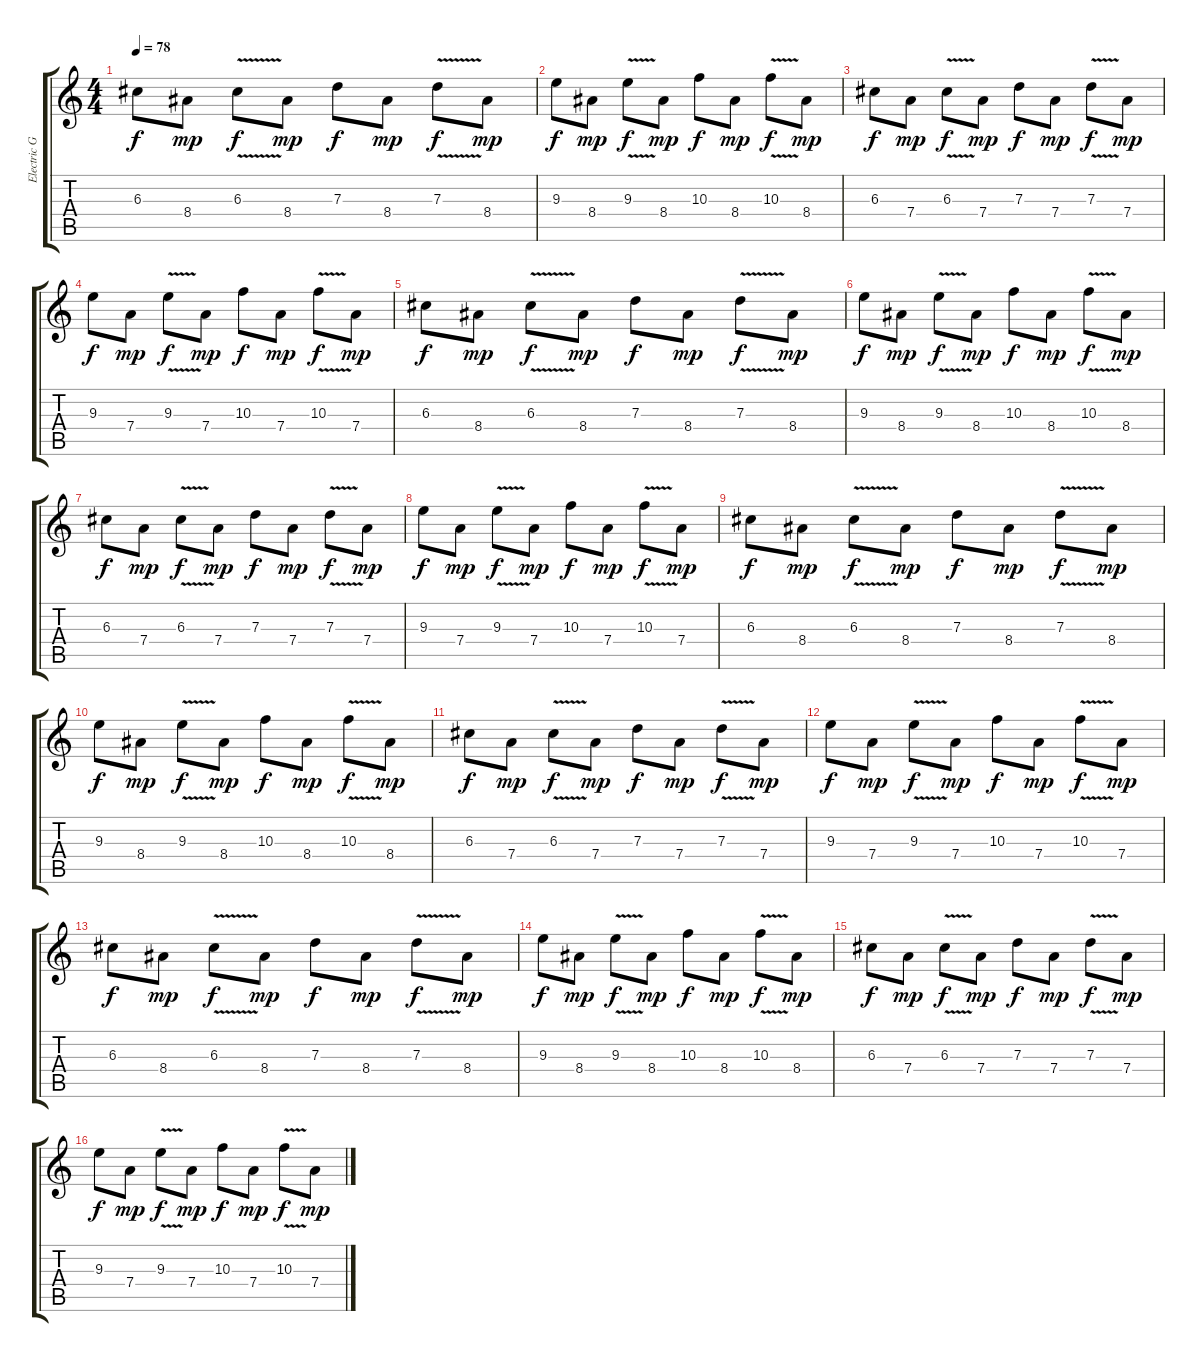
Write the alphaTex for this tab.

\track ("Electric Guitar 1" "Electric G") {instrument electricguitarjazz}
\staff {score tabs}
\tuning (E4 B3 G3 D3 A2 E2) {hide}
\ts (4 4)
\tempo 78
\clef g2
\ks c
6.3.8{dy f} 8.4.8{dy mp} 6.3{v}.8{dy f} 8.4.8{dy mp} 7.3.8{dy f} 8.4.8{dy mp} 7.3{v}.8{dy f} 8.4.8{dy mp} |
9.3.8{dy f} 8.4.8{dy mp} 9.3{v}.8{dy f} 8.4.8{dy mp} 10.3.8{dy f} 8.4.8{dy mp} 10.3{v}.8{dy f} 8.4.8{dy mp} |
6.3.8{dy f} 7.4.8{dy mp} 6.3{v}.8{dy f} 7.4.8{dy mp} 7.3.8{dy f} 7.4.8{dy mp} 7.3{v}.8{dy f} 7.4.8{dy mp} |
9.3.8{dy f} 7.4.8{dy mp} 9.3{v}.8{dy f} 7.4.8{dy mp} 10.3.8{dy f} 7.4.8{dy mp} 10.3{v}.8{dy f} 7.4.8{dy mp} |
6.3.8{dy f} 8.4.8{dy mp} 6.3{v}.8{dy f} 8.4.8{dy mp} 7.3.8{dy f} 8.4.8{dy mp} 7.3{v}.8{dy f} 8.4.8{dy mp} |
9.3.8{dy f} 8.4.8{dy mp} 9.3{v}.8{dy f} 8.4.8{dy mp} 10.3.8{dy f} 8.4.8{dy mp} 10.3{v}.8{dy f} 8.4.8{dy mp} |
6.3.8{dy f} 7.4.8{dy mp} 6.3{v}.8{dy f} 7.4.8{dy mp} 7.3.8{dy f} 7.4.8{dy mp} 7.3{v}.8{dy f} 7.4.8{dy mp} |
9.3.8{dy f} 7.4.8{dy mp} 9.3{v}.8{dy f} 7.4.8{dy mp} 10.3.8{dy f} 7.4.8{dy mp} 10.3{v}.8{dy f} 7.4.8{dy mp} |
6.3.8{dy f} 8.4.8{dy mp} 6.3{v}.8{dy f} 8.4.8{dy mp} 7.3.8{dy f} 8.4.8{dy mp} 7.3{v}.8{dy f} 8.4.8{dy mp} |
9.3.8{dy f} 8.4.8{dy mp} 9.3{v}.8{dy f} 8.4.8{dy mp} 10.3.8{dy f} 8.4.8{dy mp} 10.3{v}.8{dy f} 8.4.8{dy mp} |
6.3.8{dy f} 7.4.8{dy mp} 6.3{v}.8{dy f} 7.4.8{dy mp} 7.3.8{dy f} 7.4.8{dy mp} 7.3{v}.8{dy f} 7.4.8{dy mp} |
9.3.8{dy f} 7.4.8{dy mp} 9.3{v}.8{dy f} 7.4.8{dy mp} 10.3.8{dy f} 7.4.8{dy mp} 10.3{v}.8{dy f} 7.4.8{dy mp} |
6.3.8{dy f} 8.4.8{dy mp} 6.3{v}.8{dy f} 8.4.8{dy mp} 7.3.8{dy f} 8.4.8{dy mp} 7.3{v}.8{dy f} 8.4.8{dy mp} |
9.3.8{dy f} 8.4.8{dy mp} 9.3{v}.8{dy f} 8.4.8{dy mp} 10.3.8{dy f} 8.4.8{dy mp} 10.3{v}.8{dy f} 8.4.8{dy mp} |
6.3.8{dy f} 7.4.8{dy mp} 6.3{v}.8{dy f} 7.4.8{dy mp} 7.3.8{dy f} 7.4.8{dy mp} 7.3{v}.8{dy f} 7.4.8{dy mp} |
9.3.8{dy f} 7.4.8{dy mp} 9.3{v}.8{dy f} 7.4.8{dy mp} 10.3.8{dy f} 7.4.8{dy mp} 10.3{v}.8{dy f} 7.4.8{dy mp}
